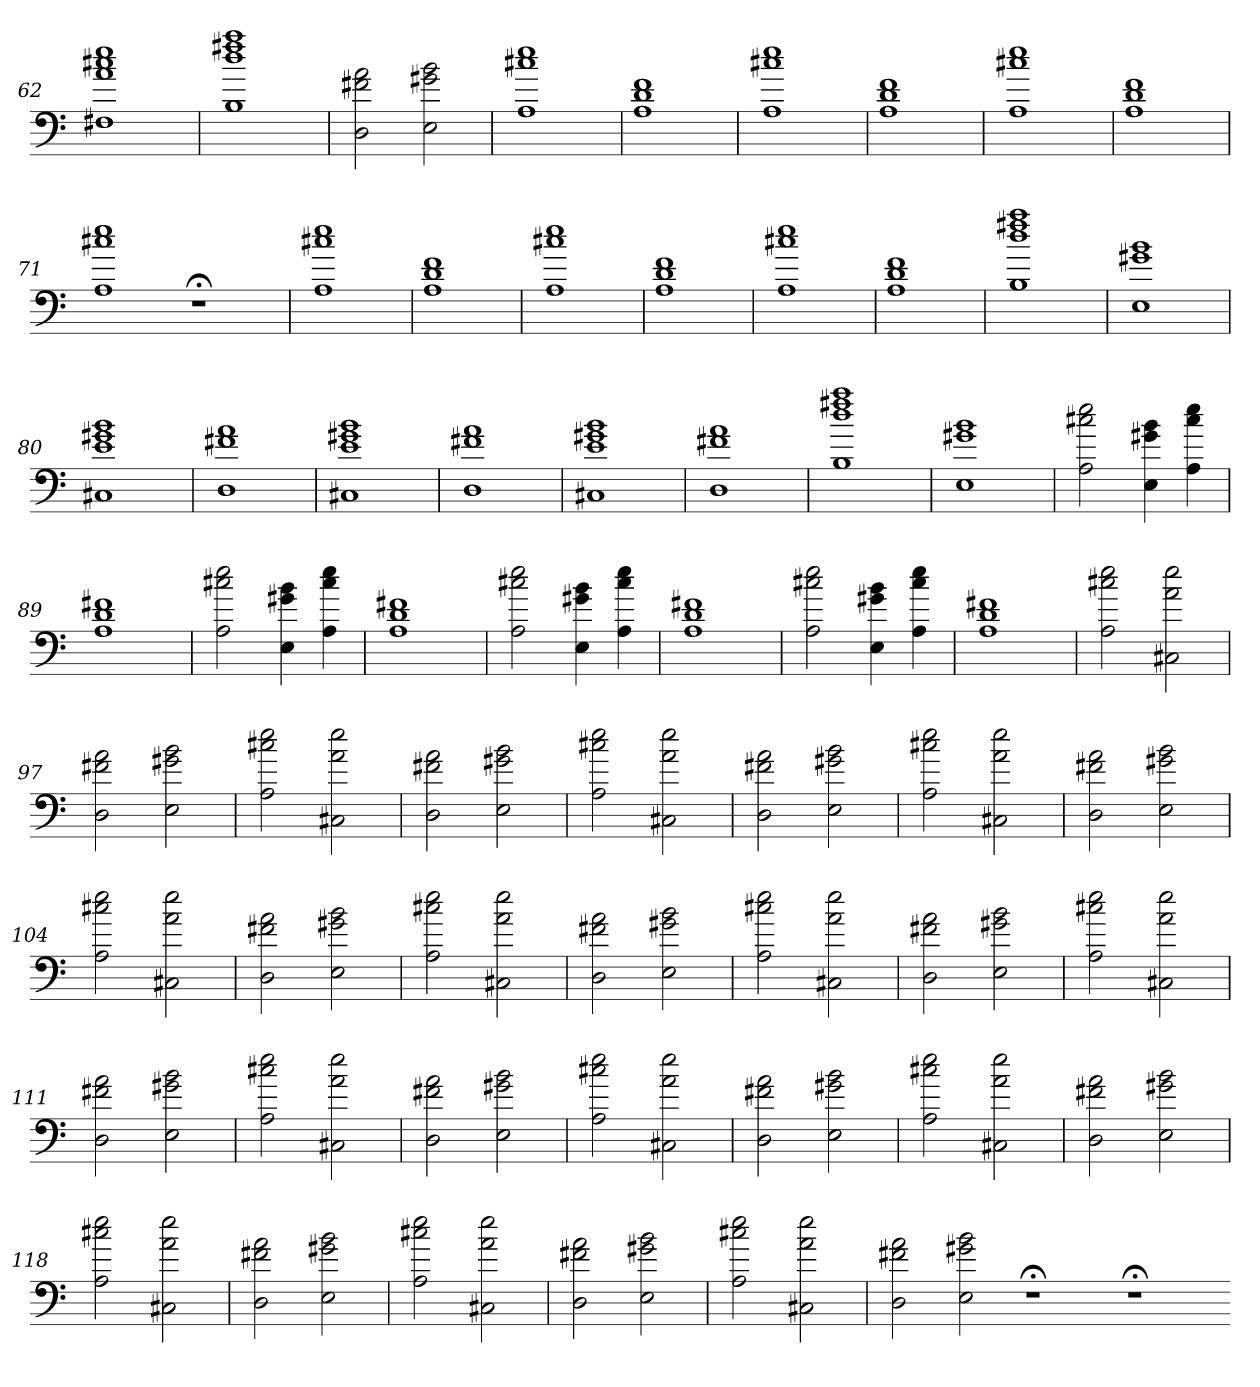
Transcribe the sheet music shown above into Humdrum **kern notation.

**kern
*part1
*staff1
=62
1F#X 1a 1cc#X 1ee
=63
1B 1dd 1ff#X 1aa
=64
2D 2f#X 2a
2E 2g#X 2b
=65
1A 1cc#X 1ee
=66
1A 1d 1f
=67
1A 1cc#X 1ee
=68
1A 1d 1f
=69
1A 1cc#X 1ee
=70
1A 1d 1f
=71
1A 1cc#X 1ee
1r;<
=72
1A 1cc#X 1ee
=73
1A 1d 1f
=74
1A 1cc#X 1ee
=75
1A 1d 1f
=76
1A 1cc#X 1ee
=77
1A 1d 1f
=78
1B 1dd 1ff#X 1aa
=79
1E 1g#X 1b
=80
1C#X 1e 1g#X 1b
=81
1D 1f#X 1a
=82
1C#X 1e 1g#X 1b
=83
1D 1f#X 1a
=84
1C#X 1e 1g#X 1b
=85
1D 1f#X 1a
=86
1B 1dd 1ff#X 1aa
=87
1E 1g#X 1b
=88
2A 2cc#X 2ee
4E 4g#X 4b
4A 4cc# 4ee
=89
1A 1d 1f#X
=90
2A 2cc#X 2ee
4E 4g#X 4b
4A 4cc# 4ee
=91
1A 1d 1f#X
=92
2A 2cc#X 2ee
4E 4g#X 4b
4A 4cc# 4ee
=93
1A 1d 1f#X
=94
2A 2cc#X 2ee
4E 4g#X 4b
4A 4cc# 4ee
=95
1A 1d 1f#X
=96
2A 2cc#X 2ee
2C#X 2a 2ee
=97
2D 2f#X 2a
2E 2g#X 2b
=98
2A 2cc#X 2ee
2C#X 2a 2ee
=99
2D 2f#X 2a
2E 2g#X 2b
=100
2A 2cc#X 2ee
2C#X 2a 2ee
=101
2D 2f#X 2a
2E 2g#X 2b
=102
2A 2cc#X 2ee
2C#X 2a 2ee
=103
2D 2f#X 2a
2E 2g#X 2b
=104
2A 2cc#X 2ee
2C#X 2a 2ee
=105
2D 2f#X 2a
2E 2g#X 2b
=106
2A 2cc#X 2ee
2C#X 2a 2ee
=107
2D 2f#X 2a
2E 2g#X 2b
=108
2A 2cc#X 2ee
2C#X 2a 2ee
=109
2D 2f#X 2a
2E 2g#X 2b
=110
2A 2cc#X 2ee
2C#X 2a 2ee
=111
2D 2f#X 2a
2E 2g#X 2b
=112
2A 2cc#X 2ee
2C#X 2a 2ee
=113
2D 2f#X 2a
2E 2g#X 2b
=114
2A 2cc#X 2ee
2C#X 2a 2ee
=115
2D 2f#X 2a
2E 2g#X 2b
=116
2A 2cc#X 2ee
2C#X 2a 2ee
=117
2D 2f#X 2a
2E 2g#X 2b
=118
2A 2cc#X 2ee
2C#X 2a 2ee
=119
2D 2f#X 2a
2E 2g#X 2b
=120
2A 2cc#X 2ee
2C#X 2a 2ee
=121
2D 2f#X 2a
2E 2g#X 2b
=122
2A 2cc#X 2ee
2C#X 2a 2ee
=123
2D 2f#X 2a
2E 2g#X 2b
1r;<
1r;<
=-
*-
